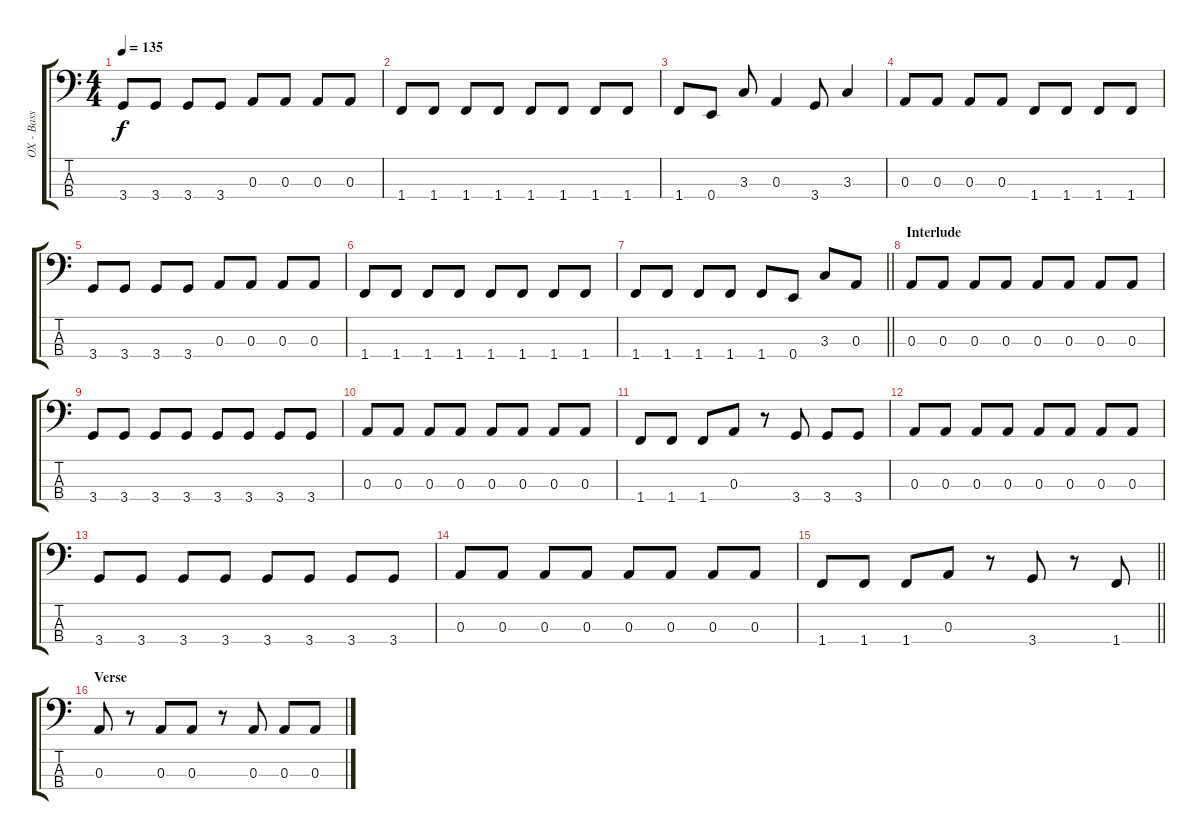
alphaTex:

\track ("OX - Bass" "OX - Bass") {instrument electricbassfinger}
\staff {score tabs}
\tuning (G2 D2 A1 E1) {hide}
\ts (4 4)
\tempo 135
\clef f4
\ks c
3.4.8{dy f} 3.4.8 3.4.8 3.4.8 0.3.8 0.3.8 0.3.8 0.3.8 |
1.4.8 1.4.8 1.4.8 1.4.8 1.4.8 1.4.8 1.4.8 1.4.8 |
1.4.8 0.4.8 3.3.8 0.3.4 3.4.8 3.3.4 |
0.3.8 0.3.8 0.3.8 0.3.8 1.4.8 1.4.8 1.4.8 1.4.8 |
3.4.8 3.4.8 3.4.8 3.4.8 0.3.8 0.3.8 0.3.8 0.3.8 |
1.4.8 1.4.8 1.4.8 1.4.8 1.4.8 1.4.8 1.4.8 1.4.8 |
\barLineRight lightlight
1.4.8 1.4.8 1.4.8 1.4.8 1.4.8 0.4.8 3.3.8 0.3.8 |
\section ("" "Interlude")
0.3.8 0.3.8 0.3.8 0.3.8 0.3.8 0.3.8 0.3.8 0.3.8 |
3.4.8 3.4.8 3.4.8 3.4.8 3.4.8 3.4.8 3.4.8 3.4.8 |
0.3.8 0.3.8 0.3.8 0.3.8 0.3.8 0.3.8 0.3.8 0.3.8 |
1.4.8 1.4.8 1.4.8 0.3.8 r.8 3.4.8 3.4.8 3.4.8 |
0.3.8 0.3.8 0.3.8 0.3.8 0.3.8 0.3.8 0.3.8 0.3.8 |
3.4.8 3.4.8 3.4.8 3.4.8 3.4.8 3.4.8 3.4.8 3.4.8 |
0.3.8 0.3.8 0.3.8 0.3.8 0.3.8 0.3.8 0.3.8 0.3.8 |
\barLineRight lightlight
1.4.8 1.4.8 1.4.8 0.3.8 r.8 3.4.8 r.8 1.4.8 |
\section ("" "Verse")
0.3.8 r.8 0.3.8 0.3.8 r.8 0.3.8 0.3.8 0.3.8
